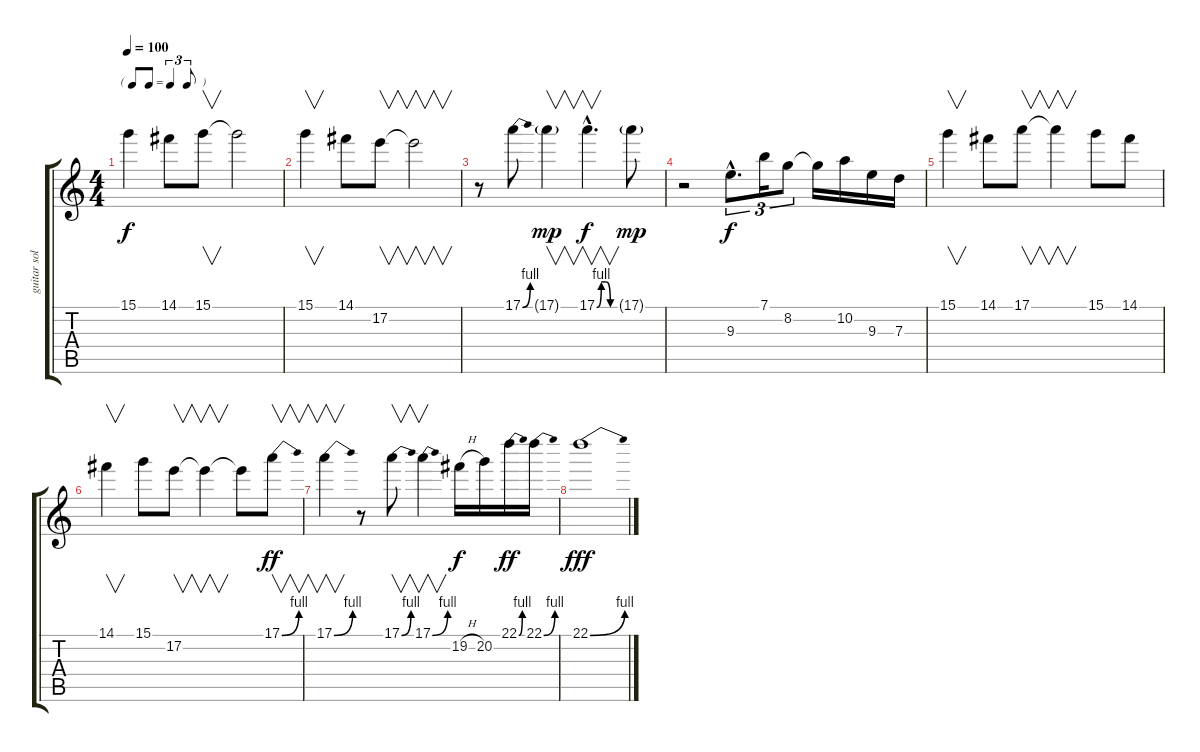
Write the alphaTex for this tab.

\track ("guitar solo" "guitar sol") {instrument electricguitarclean}
\staff {score tabs}
\tuning (E4 B3 G3 D3 A2 E2) {hide}
\ts (4 4)
\tf triplet8th
\tempo 100
\clef g2
\ks c
15.1.4{dy f} 14.1.8 15.1.8{v} 15.1{t}.2 |
15.1.4{v} 14.1.8 17.2.8{v} 17.2{t}.2{v} |
r.8 17.1{be (bend 0 0 60 4)}.8 17.1{g}.4{v dy mp} 17.1{be (custom 0 0 15 4 30 4 45 0 60 0) hac}.4{v d dy f} 17.1{g}.8{dy mp} |
r.2 9.3{hac}.8{d tu (3 2) dy f} 7.1.16{tu (3 2)} 8.2.8{tu (3 2)} 8.2{t}.16 10.2.16 9.3.16 7.3.16 |
15.1.4{v} 14.1.8 17.1.8{v} 17.1{t}.4{v} 15.1.8 14.1.8 |
14.1.4{v} 15.1.8 17.2.8{v} 17.2{t}.4{v} 17.2{t}.8 17.1{be (bend 0 0 60 4)}.8{v dy ff} |
17.1{be (bend 0 0 60 4)}.4{v} r.8 17.1{be (bend 0 0 60 4)}.8{v} 17.1{be (bend 0 0 60 4)}.4{v} 19.2{h}.16{dy f} 20.2.16 22.1{be (bend 0 0 60 4)}.16{dy ff} 22.1{be (bend 0 0 60 4)}.16 |
22.1{be (bend 0 0 60 4)}.1{dy fff}
